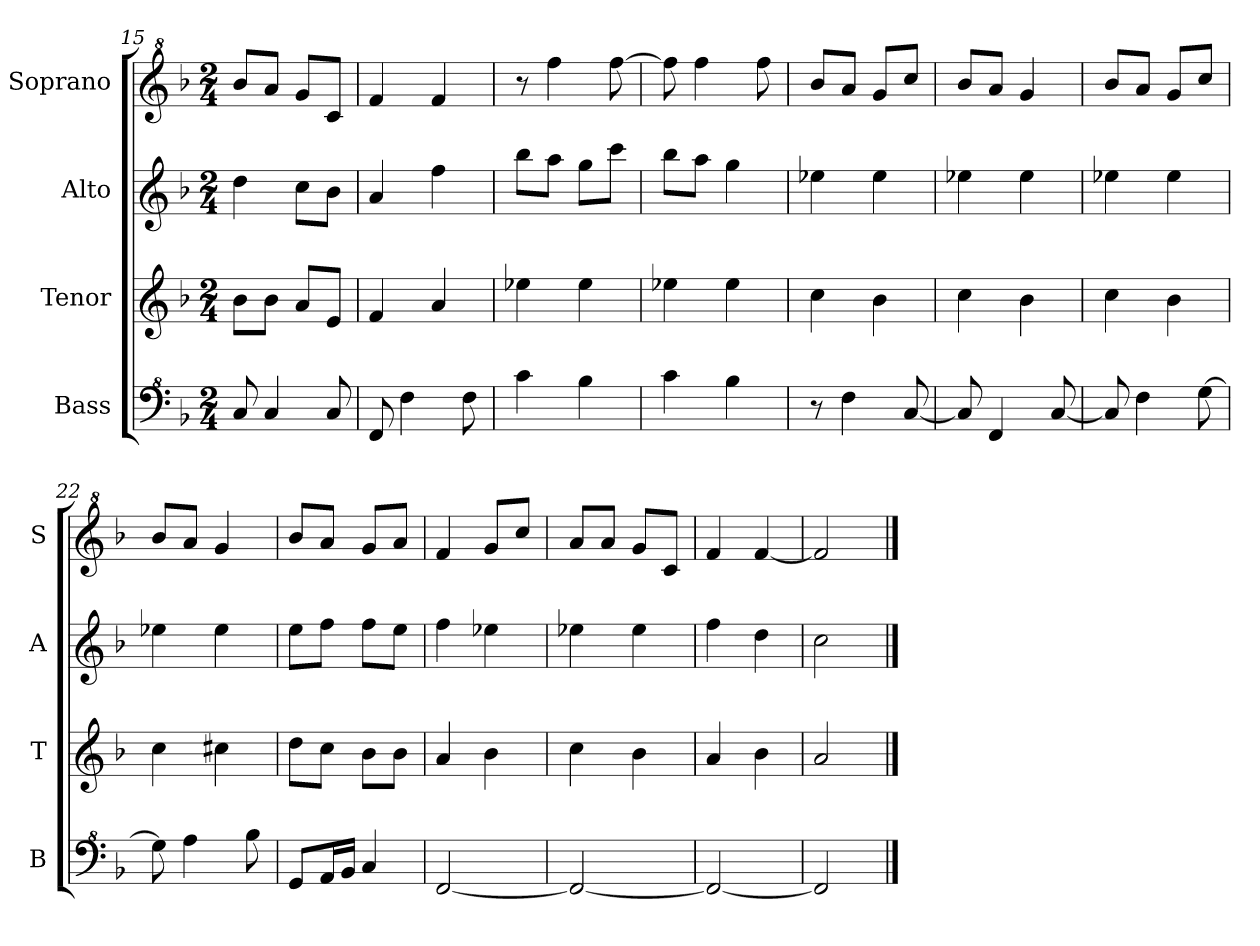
**kern	**kern	**kern	**kern
*part4	*part3	*part2	*part1
*staff4	*staff3	*staff2	*staff1
*I"Bass	*I"Tenor	*I"Alto	*I"Soprano
*I'B	*I'T	*I'A	*I'S
*clefF^4	*clefG2	*clefG2	*clefG^2
*k[b-]	*k[b-]	*k[b-]	*k[b-]
*M2/4	*M2/4	*M2/4	*M2/4
=15	=15	=15	=15
8c/	8b-\L	4dd\	8bb-/L
4c/	8b-\J	.	8aa/J
.	8a/L	8cc\L	8gg/L
8c/	8e/J	8b-\J	8cc/J
=16	=16	=16	=16
8F/	4f/	4a/	4ff/
4f\	.	.	.
.	4a/	4ff\	4ff/
8f\	.	.	.
=17	=17	=17	=17
4cc\	4ee-X\	8bb-\L	8r
.	.	8aa\J	4fff\
4b-\	4ee-\	8gg\L	.
.	.	8ccc\J	[8fff\
=18	=18	=18	=18
4cc\	4ee-X\	8bb-\L	8fff\]
.	.	8aa\J	4fff\
4b-\	4ee-\	4gg\	.
.	.	.	8fff\
!!LO:LB:g=z
=19	=19	=19	=19
8r	4cc\	4ee-X\	8bb-/L
4f\	.	.	8aa/J
.	4b-\	4ee-\	8gg/L
[8c/	.	.	8ccc/J
=20	=20	=20	=20
8c/]	4cc\	4ee-X\	8bb-/L
4F/	.	.	8aa/J
.	4b-\	4ee-\	4gg/
[8c/	.	.	.
=21	=21	=21	=21
8c/]	4cc\	4ee-X\	8bb-/L
4f\	.	.	8aa/J
.	4b-\	4ee-\	8gg/L
[8g\	.	.	8ccc/J
=22	=22	=22	=22
8g\]	4cc\	4ee-X\	8bb-/L
4a\	.	.	8aa/J
.	4cc#X\	4ee-\	4gg/
8b-\	.	.	.
=23	=23	=23	=23
8G/L	8dd\L	8ee\L	8bb-/L
16A/L	8cc\J	8ff\J	8aa/J
16B-/JJ	.	.	.
4c/	8b-\L	8ff\L	8gg/L
.	8b-\J	8ee\J	8aa/J
=24	=24	=24	=24
[2F/	4a/	4ff\	4ff/
.	4b-\	4ee-X\	8gg/L
.	.	.	8ccc/J
=25	=25	=25	=25
2F/_	4cc\	4ee-X\	8aa/L
.	.	.	8aa/J
.	4b-\	4ee-\	8gg/L
.	.	.	8cc/J
=26	=26	=26	=26
2F/_	4a/	4ff\	4ff/
.	4b-\	4dd\	[4ff/
=27	=27	=27	=27
2F/]	2a/	2cc\	2ff/]
==	==	==	==
*-	*-	*-	*-
